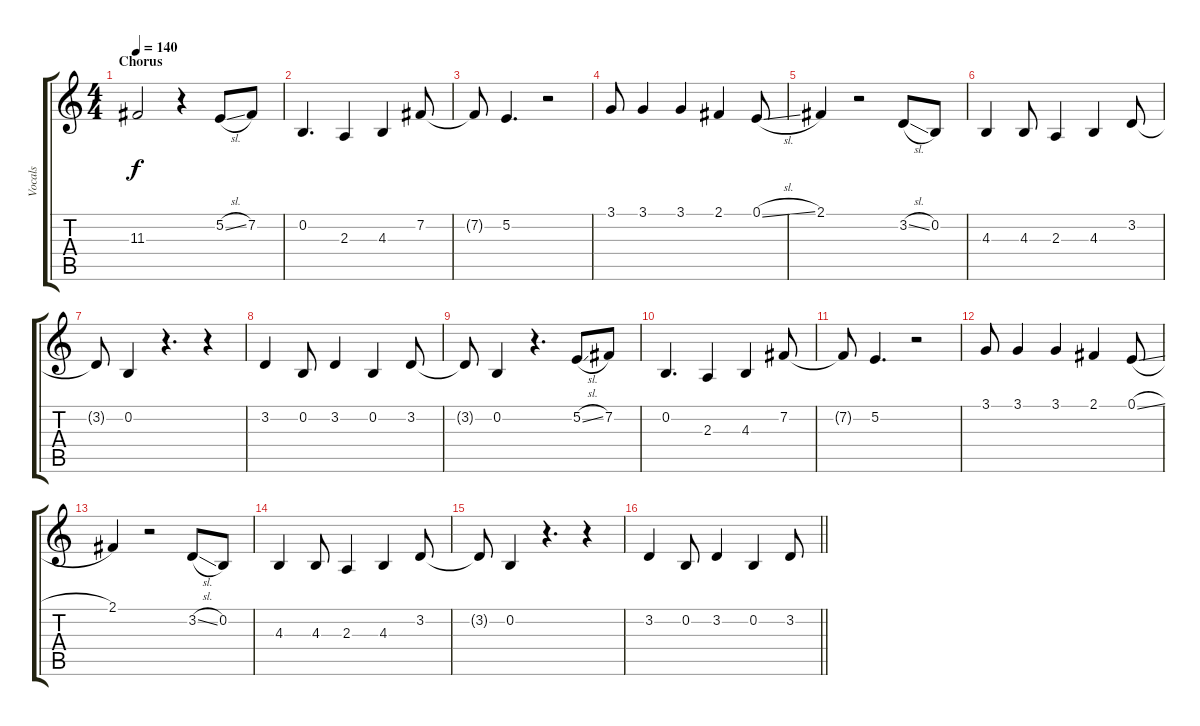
\track ("Vocals" "Vocals") {instrument lead1square}
\staff {score tabs}
\tuning (E4 B3 G3 D3 A2 E2) {hide}
\ts (4 4)
\section ("" "Chorus")
\tempo 140
\clef g2
\ks c
11.3{t}.2{dy f} r.4 5.2{sl}.8 7.2.8 |
0.2.4{d} 2.3.4 4.3.4 7.2.8 |
7.2{t}.8 5.2.4{d} r.2 |
3.1.8 3.1.4 3.1.4 2.1.4 0.1{sl}.8 |
2.1.4 r.2 3.2{sl}.8 0.2.8 |
4.3.4 4.3.8 2.3.4 4.3.4 3.2.8 |
3.2{t}.8 0.2.4 r.4{d} r.4 |
3.2.4 0.2.8 3.2.4 0.2.4 3.2.8 |
3.2{t}.8 0.2.4 r.4{d} 5.2{sl}.8 7.2.8 |
0.2.4{d} 2.3.4 4.3.4 7.2.8 |
7.2{t}.8 5.2.4{d} r.2 |
3.1.8 3.1.4 3.1.4 2.1.4 0.1{sl}.8 |
2.1.4 r.2 3.2{sl}.8 0.2.8 |
4.3.4 4.3.8 2.3.4 4.3.4 3.2.8 |
3.2{t}.8 0.2.4 r.4{d} r.4 |
\barLineRight lightlight
3.2.4 0.2.8 3.2.4 0.2.4 3.2.8
